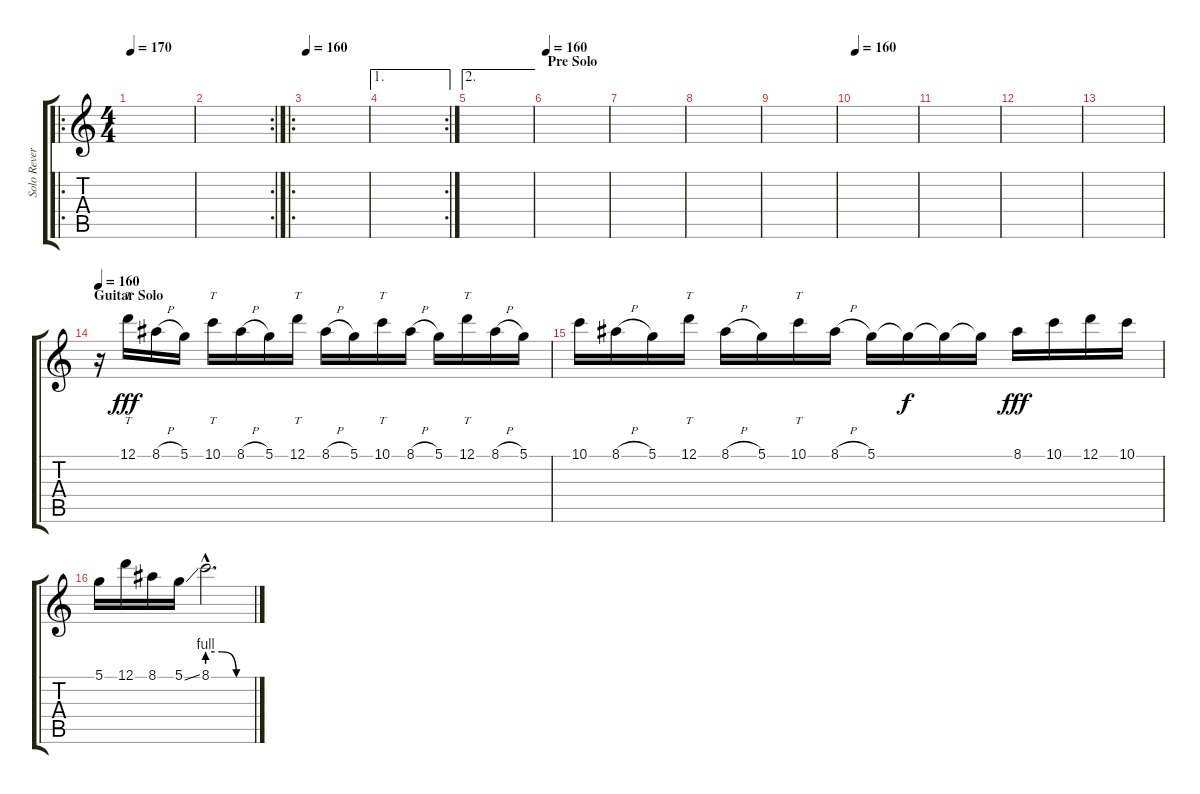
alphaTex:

\track ("Solo Reverb" "Solo Rever") {instrument overdrivenguitar}
\staff {score tabs}
\tuning (D4 A3 F3 C3 G2 C2) {hide}
\ro
\ts (4 4)
\tempo 170
\clef g2
\ks c
|
\rc 2
|
\ro
\tempo 160
|
\ae 1
\rc 2
|
\ae 2
|
\section ("" "Pre Solo")
\tempo 160
|
|
|
|
\tempo 160
|
|
|
|
\section ("" "Guitar Solo")
\tempo 160
r.16 12.1.16{tt dy fff volume 10 instrument overdrivenguitar} 8.1{h}.16 5.1.16 10.1.16{tt} 8.1{h}.16 5.1.16 12.1.16{tt} 8.1{h}.16 5.1.16 10.1.16{tt} 8.1{h}.16 5.1.16 12.1.16{tt} 8.1{h}.16 5.1.16 |
10.1.16 8.1{h}.16 5.1.16 12.1.16{tt} 8.1{h}.16 5.1.16 10.1.16{tt} 8.1{h}.16 5.1.16 5.1{t}.16{dy f} 5.1{t}.16 5.1{t}.16 8.1.16{dy fff} 10.1.16 12.1.16 10.1.16 |
5.1.16 12.1.16 8.1.16 5.1{ss}.16 8.1{be (custom 0 4 20 4 40 0 60 0) hac}.2{d}
